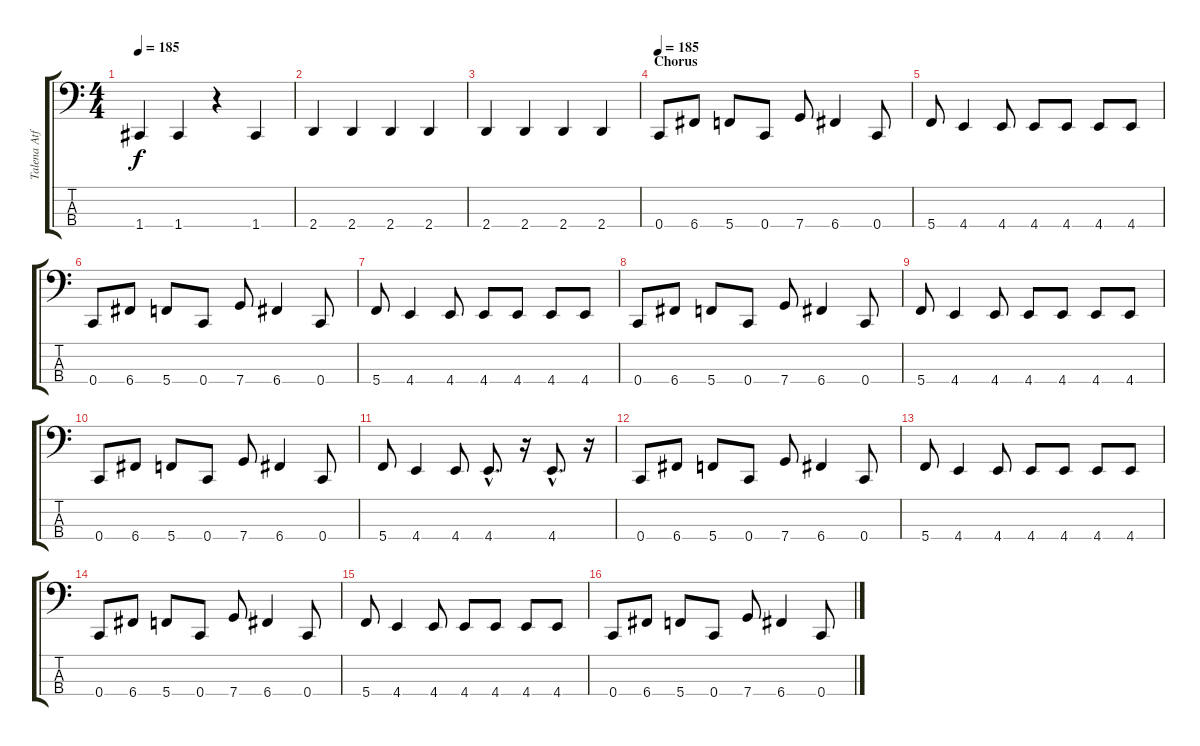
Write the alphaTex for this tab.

\track ("Talena Atfield - Bass" "Talena Atf") {instrument electricbasspick}
\staff {score tabs}
\tuning (F2 C2 G1 C1) {hide}
\ts (4 4)
\tempo 185
\clef f4
\ks c
1.4.4{dy f} 1.4.4 r.4 1.4.4 |
2.4.4 2.4.4 2.4.4 2.4.4 |
2.4.4 2.4.4 2.4.4 2.4.4 |
\section ("" "Chorus")
\tempo 185
0.4.8{volume 16 balance 8 instrument electricbasspick} 6.4.8 5.4.8 0.4.8 7.4.8 6.4.4 0.4.8 |
5.4.8 4.4.4 4.4.8 4.4.8 4.4.8 4.4.8 4.4.8 |
0.4.8 6.4.8 5.4.8 0.4.8 7.4.8 6.4.4 0.4.8 |
5.4.8 4.4.4 4.4.8 4.4.8 4.4.8 4.4.8 4.4.8 |
0.4.8 6.4.8 5.4.8 0.4.8 7.4.8 6.4.4 0.4.8 |
5.4.8 4.4.4 4.4.8 4.4.8 4.4.8 4.4.8 4.4.8 |
0.4.8 6.4.8 5.4.8 0.4.8 7.4.8 6.4.4 0.4.8 |
5.4.8 4.4.4 4.4.8 4.4{hac}.8{d} r.16 4.4{hac}.8{d} r.16 |
0.4.8 6.4.8 5.4.8 0.4.8 7.4.8 6.4.4 0.4.8 |
5.4.8 4.4.4 4.4.8 4.4.8 4.4.8 4.4.8 4.4.8 |
0.4.8 6.4.8 5.4.8 0.4.8 7.4.8 6.4.4 0.4.8 |
5.4.8 4.4.4 4.4.8 4.4.8 4.4.8 4.4.8 4.4.8 |
0.4.8 6.4.8 5.4.8 0.4.8 7.4.8 6.4.4 0.4.8
